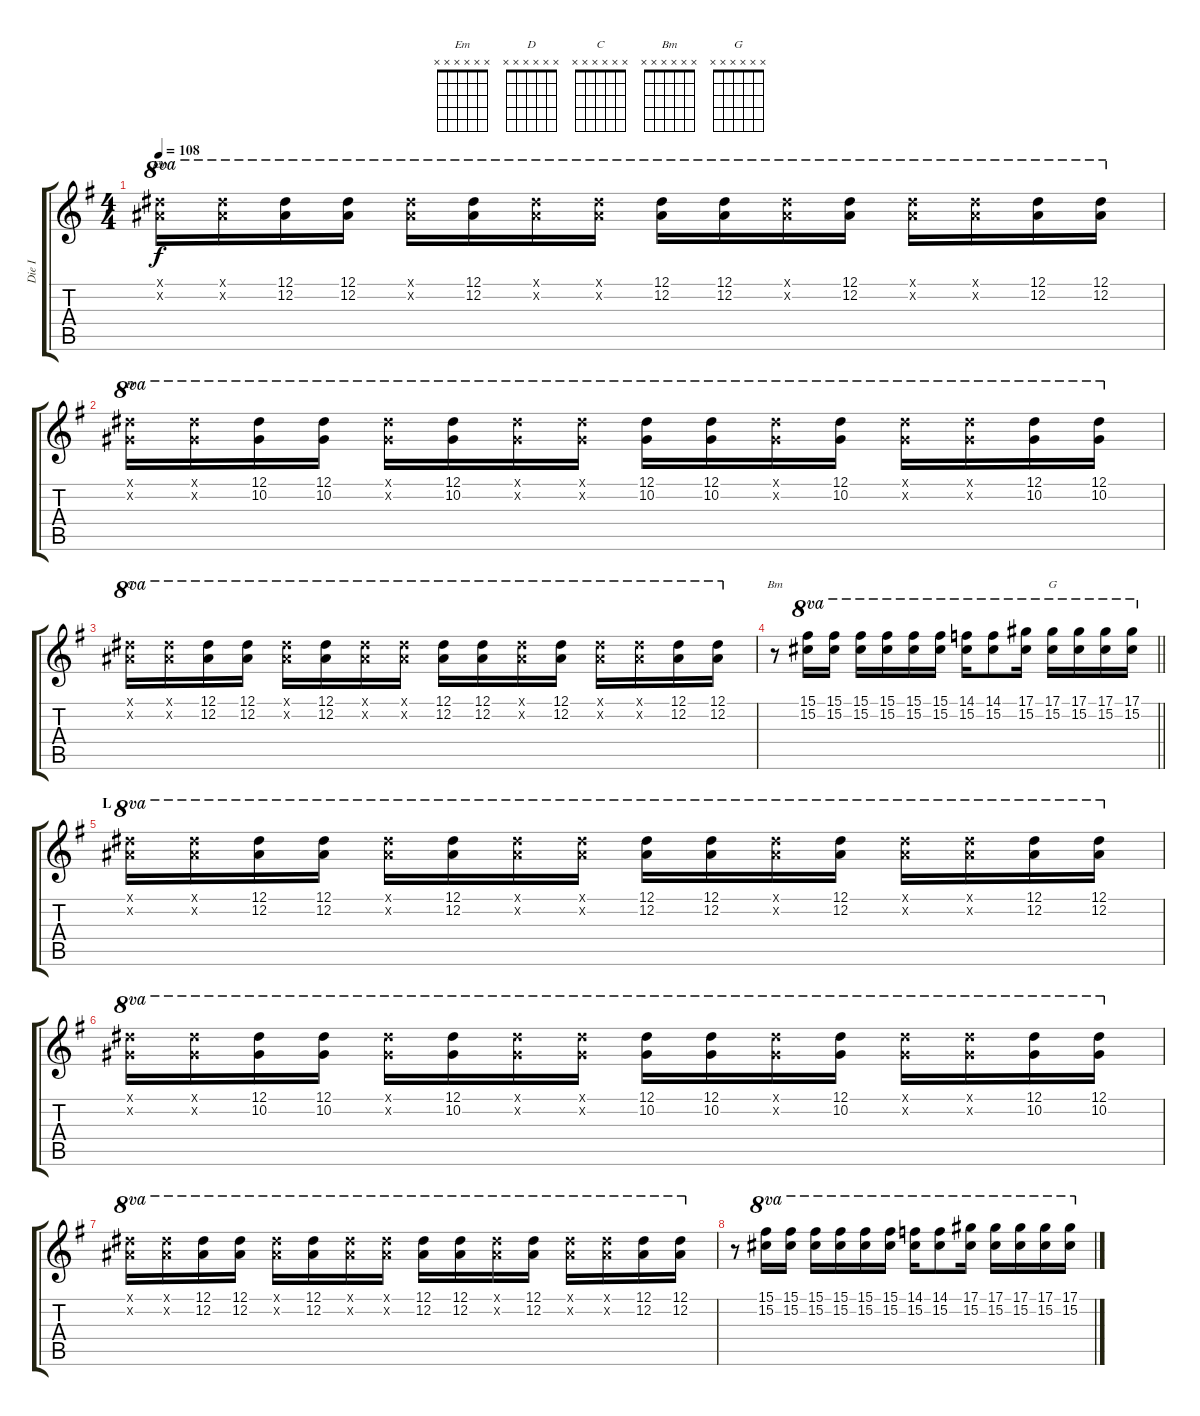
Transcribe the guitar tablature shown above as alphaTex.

\track ("Die I" "Die I") {instrument electricguitarclean}
\staff {score tabs}
\tuning (Eb4 Bb3 Gb3 Db3 Ab2 Db2) {hide}
\chord ("Em" x x x x x x)
\chord ("D" x x x x x x)
\chord ("C" x x x x x x)
\chord ("Bm" x x x x x x)
\chord ("G" x x x x x x)
\ts (4 4)
\tempo 108
\clef g2
\ks eminor
(12.1{x} 12.2{x}).16{ch "Em" ot 8va dy f} (12.1{x} 12.2{x}).16{ot 8va} (12.1 12.2).16{ot 8va} (12.1 12.2).16{ot 8va} (12.1{x} 12.2{x}).16{ot 8va} (12.1 12.2).16{ot 8va} (12.1{x} 12.2{x}).16{ot 8va} (12.1{x} 12.2{x}).16{ot 8va} (12.1 12.2).16{ot 8va} (12.1 12.2).16{ot 8va} (12.1{x} 12.2{x}).16{ot 8va} (12.1 12.2).16{ot 8va} (12.1{x} 12.2{x}).16{ot 8va} (12.1{x} 12.2{x}).16{ot 8va} (12.1 12.2).16{ot 8va} (12.1 12.2).16{ot 8va} |
(12.1{x} 10.2{x}).16{ch "D" ot 8va} (12.1{x} 10.2{x}).16{ot 8va} (12.1 10.2).16{ot 8va} (12.1 10.2).16{ot 8va} (12.1{x} 10.2{x}).16{ot 8va} (12.1 10.2).16{ot 8va} (12.1{x} 10.2{x}).16{ot 8va} (12.1{x} 10.2{x}).16{ot 8va} (12.1 10.2).16{ot 8va} (12.1 10.2).16{ot 8va} (12.1{x} 10.2{x}).16{ot 8va} (12.1 10.2).16{ot 8va} (12.1{x} 10.2{x}).16{ot 8va} (12.1{x} 10.2{x}).16{ot 8va} (12.1 10.2).16{ot 8va} (12.1 10.2).16{ot 8va} |
(12.1{x} 12.2{x}).16{ch "C" ot 8va} (12.1{x} 12.2{x}).16{ot 8va} (12.1 12.2).16{ot 8va} (12.1 12.2).16{ot 8va} (12.1{x} 12.2{x}).16{ot 8va} (12.1 12.2).16{ot 8va} (12.1{x} 12.2{x}).16{ot 8va} (12.1{x} 12.2{x}).16{ot 8va} (12.1 12.2).16{ot 8va} (12.1 12.2).16{ot 8va} (12.1{x} 12.2{x}).16{ot 8va} (12.1 12.2).16{ot 8va} (12.1{x} 12.2{x}).16{ot 8va} (12.1{x} 12.2{x}).16{ot 8va} (12.1 12.2).16{ot 8va} (12.1 12.2).16{ot 8va} |
\barLineRight lightlight
r.8{ch "Bm"} (15.1 15.2).16{ot 8va} (15.1 15.2).16{ot 8va} (15.1 15.2).16{ot 8va} (15.1 15.2).16{ot 8va} (15.1 15.2).16{ot 8va} (15.1 15.2).16{ot 8va} (14.1 15.2).16{ot 8va} (14.1 15.2).8{ot 8va} (17.1 15.2).16{ot 8va} (17.1 15.2).16{ch "G" ot 8va} (17.1 15.2).16{ot 8va} (17.1 15.2).16{ot 8va} (17.1 15.2).16{ot 8va} |
\section ("" "L")
(12.1{x} 12.2{x}).16{ot 8va} (12.1{x} 12.2{x}).16{ot 8va} (12.1 12.2).16{ot 8va} (12.1 12.2).16{ot 8va} (12.1{x} 12.2{x}).16{ot 8va} (12.1 12.2).16{ot 8va} (12.1{x} 12.2{x}).16{ot 8va} (12.1{x} 12.2{x}).16{ot 8va} (12.1 12.2).16{ot 8va} (12.1 12.2).16{ot 8va} (12.1{x} 12.2{x}).16{ot 8va} (12.1 12.2).16{ot 8va} (12.1{x} 12.2{x}).16{ot 8va} (12.1{x} 12.2{x}).16{ot 8va} (12.1 12.2).16{ot 8va} (12.1 12.2).16{ot 8va} |
(12.1{x} 10.2{x}).16{ot 8va} (12.1{x} 10.2{x}).16{ot 8va} (12.1 10.2).16{ot 8va} (12.1 10.2).16{ot 8va} (12.1{x} 10.2{x}).16{ot 8va} (12.1 10.2).16{ot 8va} (12.1{x} 10.2{x}).16{ot 8va} (12.1{x} 10.2{x}).16{ot 8va} (12.1 10.2).16{ot 8va} (12.1 10.2).16{ot 8va} (12.1{x} 10.2{x}).16{ot 8va} (12.1 10.2).16{ot 8va} (12.1{x} 10.2{x}).16{ot 8va} (12.1{x} 10.2{x}).16{ot 8va} (12.1 10.2).16{ot 8va} (12.1 10.2).16{ot 8va} |
(12.1{x} 12.2{x}).16{ot 8va} (12.1{x} 12.2{x}).16{ot 8va} (12.1 12.2).16{ot 8va} (12.1 12.2).16{ot 8va} (12.1{x} 12.2{x}).16{ot 8va} (12.1 12.2).16{ot 8va} (12.1{x} 12.2{x}).16{ot 8va} (12.1{x} 12.2{x}).16{ot 8va} (12.1 12.2).16{ot 8va} (12.1 12.2).16{ot 8va} (12.1{x} 12.2{x}).16{ot 8va} (12.1 12.2).16{ot 8va} (12.1{x} 12.2{x}).16{ot 8va} (12.1{x} 12.2{x}).16{ot 8va} (12.1 12.2).16{ot 8va} (12.1 12.2).16{ot 8va} |
r.8 (15.1 15.2).16{ot 8va} (15.1 15.2).16{ot 8va} (15.1 15.2).16{ot 8va} (15.1 15.2).16{ot 8va} (15.1 15.2).16{ot 8va} (15.1 15.2).16{ot 8va} (14.1 15.2).16{ot 8va} (14.1 15.2).8{ot 8va} (17.1 15.2).16{ot 8va} (17.1 15.2).16{ot 8va} (17.1 15.2).16{ot 8va} (17.1 15.2).16{ot 8va} (17.1 15.2).16{ot 8va}
